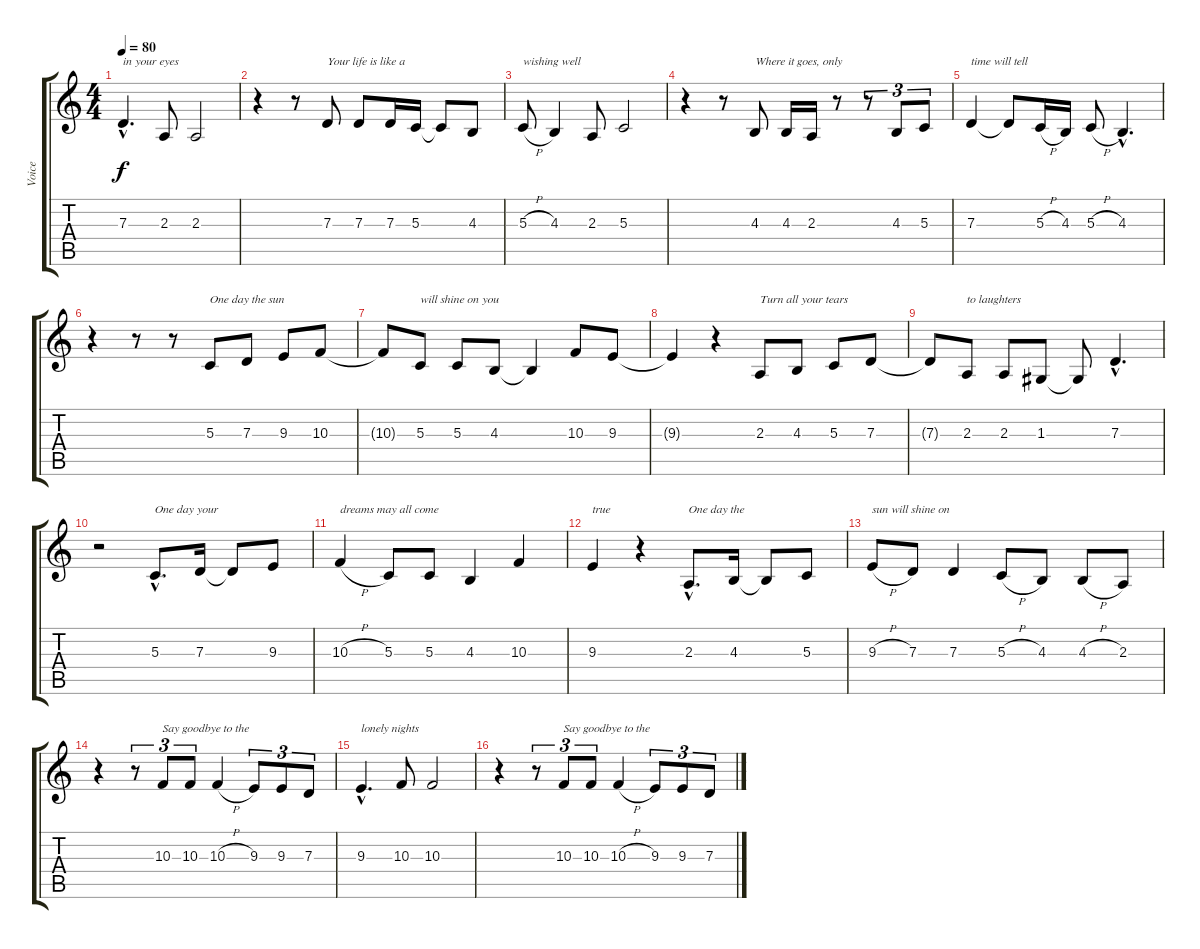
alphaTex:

\track ("Voice" "Voice") {instrument pad7halo}
\staff {score tabs}
\tuning (E4 B3 G3 D3 A2 E2) {hide}
\ts (4 4)
\tempo 80
\clef g2
\ks c
7.3{hac}.4{d txt "in your eyes" dy f} 2.3.8 2.3.2 |
r.4 r.8 7.3.8{txt "Your life is like a"} 7.3.8 7.3.16 5.3.16 5.3{t}.8 4.3.8 |
5.3{h}.8{txt "wishing well"} 4.3.4 2.3.8 5.3.2 |
r.4 r.8 4.3.8{txt "Where it goes, only"} 4.3.16 2.3.16 r.8 r.8{tu (3 2)} 4.3.8{tu (3 2)} 5.3.8{tu (3 2)} |
7.3.4{txt "time will tell"} 7.3{t}.8 5.3{h}.16 4.3.16 5.3{h}.8 4.3{hac}.4{d} |
r.4 r.8 r.8 5.3.8{txt "One day the sun"} 7.3.8 9.3.8 10.3.8 |
10.3{t}.8 5.3.8{txt "will shine on you"} 5.3.8 4.3.8 4.3{t}.4 10.3.8 9.3.8 |
9.3{t}.4 r.4 2.3.8{txt "Turn all your tears"} 4.3.8 5.3.8 7.3.8 |
7.3{t}.8 2.3.8{txt "to laughters"} 2.3.8 1.3.8 1.3{t}.8 7.3{hac}.4{d} |
r.2 5.3{hac}.8{d txt "One day your"} 7.3.16 7.3{t}.8 9.3.8 |
10.3{h}.4{txt "dreams may all come"} 5.3.8 5.3.8 4.3.4 10.3.4 |
9.3.4{txt "true"} r.4 2.3{hac}.8{d txt "One day the"} 4.3.16 4.3{t}.8 5.3.8 |
9.3{h}.8{txt "sun will shine on"} 7.3.8 7.3.4 5.3{h}.8 4.3.8 4.3{h}.8 2.3.8 |
r.4 r.8{tu (3 2)} 10.3.8{tu (3 2) txt "Say goodbye to the"} 10.3.8{tu (3 2)} 10.3{h}.4 9.3.8{tu (3 2)} 9.3.8{tu (3 2)} 7.3.8{tu (3 2)} |
9.3{hac}.4{d txt "lonely nights"} 10.3.8 10.3.2 |
r.4 r.8{tu (3 2)} 10.3.8{tu (3 2) txt "Say goodbye to the"} 10.3.8{tu (3 2)} 10.3{h}.4 9.3.8{tu (3 2)} 9.3.8{tu (3 2)} 7.3.8{tu (3 2)}
